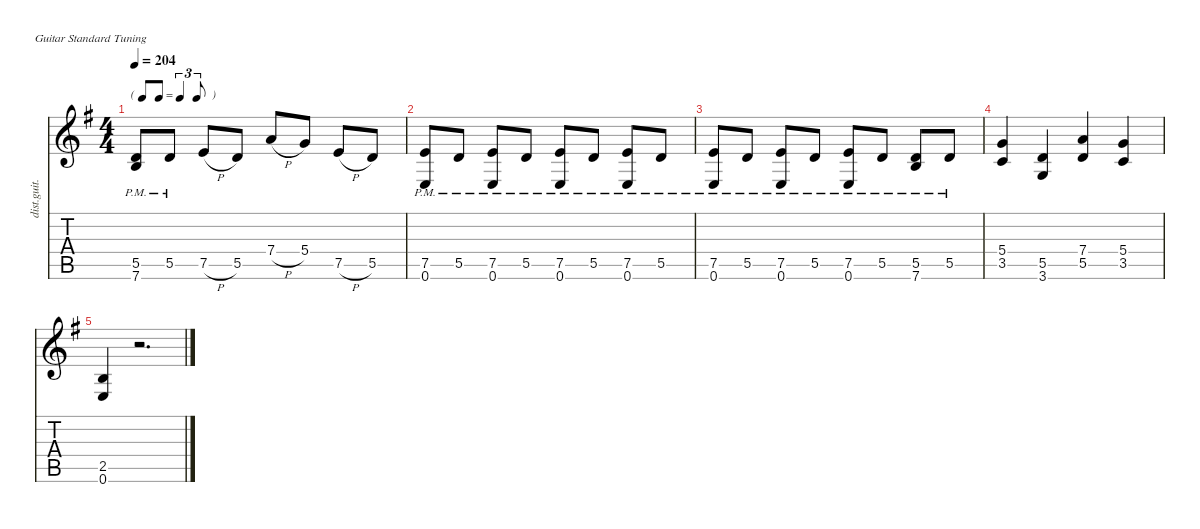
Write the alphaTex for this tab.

\defaultSystemsLayout 4
\hideDynamics
\bracketExtendMode nobrackets
\otherSystemsTrackNameOrientation horizontal
\track ("Kirk Hammett" "dist.guit.") {defaultSystemsLayout 4 instrument distortionguitar}
\staff {score tabs}
\tuning (E4 B3 G3 D3 A2 E2)
\ts (4 4)
\tf triplet8th
\tempo 204
\clef g2
\ks eminor
(5.5{pm acc forcenatural} 7.6{pm acc forcenatural}).8{dy f beam Up} 5.5{pm acc forcenatural}.8{beam Up} 7.5{h acc forcenatural}.8{beam Up} 5.5{acc forcenatural}.8{beam Up} 7.4{h acc forcenatural}.8{beam Up} 5.4{acc forcenatural}.8{beam Up} 7.5{h acc forcenatural}.8{beam Up} 5.5{acc forcenatural}.8{beam Up} |
(7.5{pm acc forcenatural} 0.6{pm acc forcenatural}).8{beam Up} 5.5{pm acc forcenatural}.8{beam Up} (7.5{pm acc forcenatural} 0.6{pm acc forcenatural}).8{beam Up} 5.5{pm acc forcenatural}.8{beam Up} (7.5{pm acc forcenatural} 0.6{pm acc forcenatural}).8{beam Up} 5.5{pm acc forcenatural}.8{beam Up} (7.5{pm acc forcenatural} 0.6{pm acc forcenatural}).8{beam Up} 5.5{pm acc forcenatural}.8{beam Up} |
(7.5{pm acc forcenatural} 0.6{pm acc forcenatural}).8{beam Up} 5.5{pm acc forcenatural}.8{beam Up} (7.5{pm acc forcenatural} 0.6{pm acc forcenatural}).8{beam Up} 5.5{pm acc forcenatural}.8{beam Up} (7.5{pm acc forcenatural} 0.6{pm acc forcenatural}).8{beam Up} 5.5{pm acc forcenatural}.8{beam Up} (5.5{pm acc forcenatural} 7.6{pm acc forcenatural}).8{beam Up} 5.5{pm acc forcenatural}.8{beam Up} |
(5.4{acc forcenatural} 3.5{acc forcenatural}).4{beam Up} (5.5{acc forcenatural} 3.6{acc forcenatural}).4{beam Up} (7.4{acc forcenatural} 5.5{acc forcenatural}).4{beam Up} (5.4{acc forcenatural} 3.5{acc forcenatural}).4{beam Up} |
(2.5{acc forcenatural} 0.6{acc forcenatural}).4{beam Up} r.2{d beam Up}
